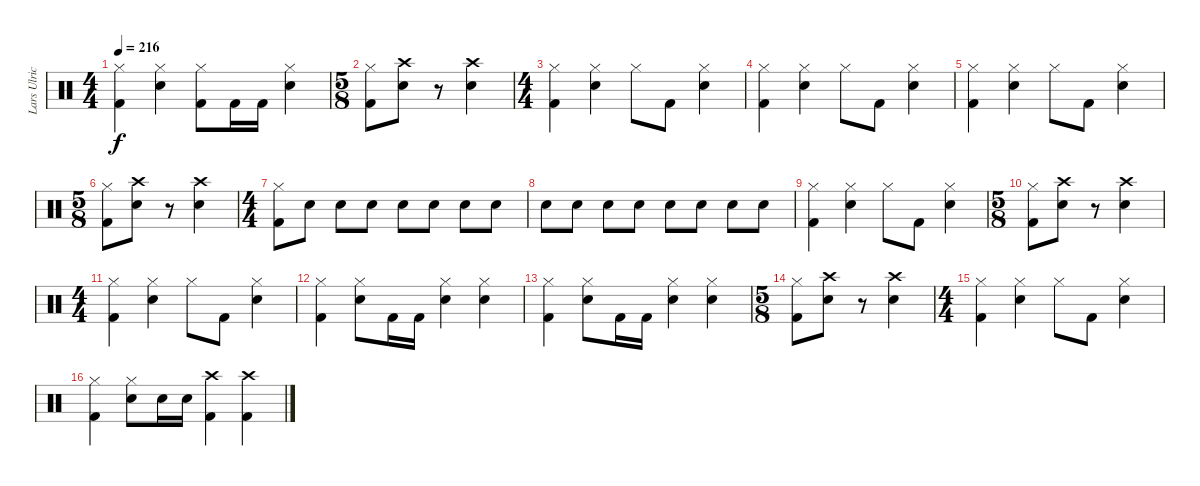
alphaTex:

\track ("Lars Ulrich (Drum)" "Lars Ulric") {instrument percussion}
\staff {score}
\articulation defaults
\ts (4 4)
\tempo 216
\clef neutral
\ks c
("Hi-Hat (closed)" "Kick (hit) 2").4{dy f} ("Hi-Hat (closed)" "Electric Snare (hit)").4 ("Hi-Hat (closed)" "Kick (hit) 2").8 "Kick (hit) 2".16 "Kick (hit) 2".16 ("Hi-Hat (closed)" "Electric Snare (hit)").4 |
\ts (5 8)
("Hi-Hat (closed)" "Kick (hit) 2").8 ("Crash high (hit)" "Electric Snare (hit)").8 r.8 ("Crash high (hit)" "Electric Snare (hit)").4 |
\ts (4 4)
("Hi-Hat (closed)" "Kick (hit) 2").4 ("Hi-Hat (closed)" "Electric Snare (hit)").4 "Hi-Hat (closed)".8 "Kick (hit) 2".8 ("Hi-Hat (closed)" "Electric Snare (hit)").4 |
("Hi-Hat (closed)" "Kick (hit) 2").4 ("Hi-Hat (closed)" "Electric Snare (hit)").4 "Hi-Hat (closed)".8 "Kick (hit) 2".8 ("Hi-Hat (closed)" "Electric Snare (hit)").4 |
("Hi-Hat (closed)" "Kick (hit) 2").4 ("Hi-Hat (closed)" "Electric Snare (hit)").4 "Hi-Hat (closed)".8 "Kick (hit) 2".8 ("Hi-Hat (closed)" "Electric Snare (hit)").4 |
\ts (5 8)
("Hi-Hat (closed)" "Kick (hit) 2").8 ("Crash high (hit)" "Electric Snare (hit)").8 r.8 ("Crash high (hit)" "Electric Snare (hit)").4 |
\ts (4 4)
("Hi-Hat (closed)" "Kick (hit) 2").8 "Electric Snare (hit)".8 "Electric Snare (hit)".8 "Electric Snare (hit)".8 "Electric Snare (hit)".8 "Electric Snare (hit)".8 "Electric Snare (hit)".8 "Electric Snare (hit)".8 |
"Electric Snare (hit)".8 "Electric Snare (hit)".8 "Electric Snare (hit)".8 "Electric Snare (hit)".8 "Electric Snare (hit)".8 "Electric Snare (hit)".8 "Electric Snare (hit)".8 "Electric Snare (hit)".8 |
("Hi-Hat (closed)" "Kick (hit) 2").4 ("Hi-Hat (closed)" "Electric Snare (hit)").4 "Hi-Hat (closed)".8 "Kick (hit) 2".8 ("Hi-Hat (closed)" "Electric Snare (hit)").4 |
\ts (5 8)
("Hi-Hat (closed)" "Kick (hit) 2").8 ("Crash high (hit)" "Electric Snare (hit)").8 r.8 ("Crash high (hit)" "Electric Snare (hit)").4 |
\ts (4 4)
("Hi-Hat (closed)" "Kick (hit) 2").4 ("Hi-Hat (closed)" "Electric Snare (hit)").4 "Hi-Hat (closed)".8 "Kick (hit) 2".8 ("Hi-Hat (closed)" "Electric Snare (hit)").4 |
("Hi-Hat (closed)" "Kick (hit) 2").4 ("Hi-Hat (closed)" "Electric Snare (hit)").8 "Kick (hit) 2".16 "Kick (hit) 2".16 ("Hi-Hat (closed)" "Electric Snare (hit)").4 ("Hi-Hat (closed)" "Electric Snare (hit)").4 |
("Hi-Hat (closed)" "Kick (hit) 2").4 ("Hi-Hat (closed)" "Electric Snare (hit)").8 "Kick (hit) 2".16 "Kick (hit) 2".16 ("Hi-Hat (closed)" "Electric Snare (hit)").4 ("Hi-Hat (closed)" "Electric Snare (hit)").4 |
\ts (5 8)
("Hi-Hat (closed)" "Kick (hit) 2").8 ("Crash high (hit)" "Electric Snare (hit)").8 r.8 ("Crash high (hit)" "Electric Snare (hit)").4 |
\ts (4 4)
("Hi-Hat (closed)" "Kick (hit) 2").4 ("Hi-Hat (closed)" "Electric Snare (hit)").4 "Hi-Hat (closed)".8 "Kick (hit) 2".8 ("Hi-Hat (closed)" "Electric Snare (hit)").4 |
("Hi-Hat (closed)" "Kick (hit) 2").4 ("Hi-Hat (closed)" "Electric Snare (hit)").8 "Electric Snare (hit)".16 "Electric Snare (hit)".16 ("Crash high (hit)" "Kick (hit) 2").4 ("Crash high (hit)" "Kick (hit) 2").4
